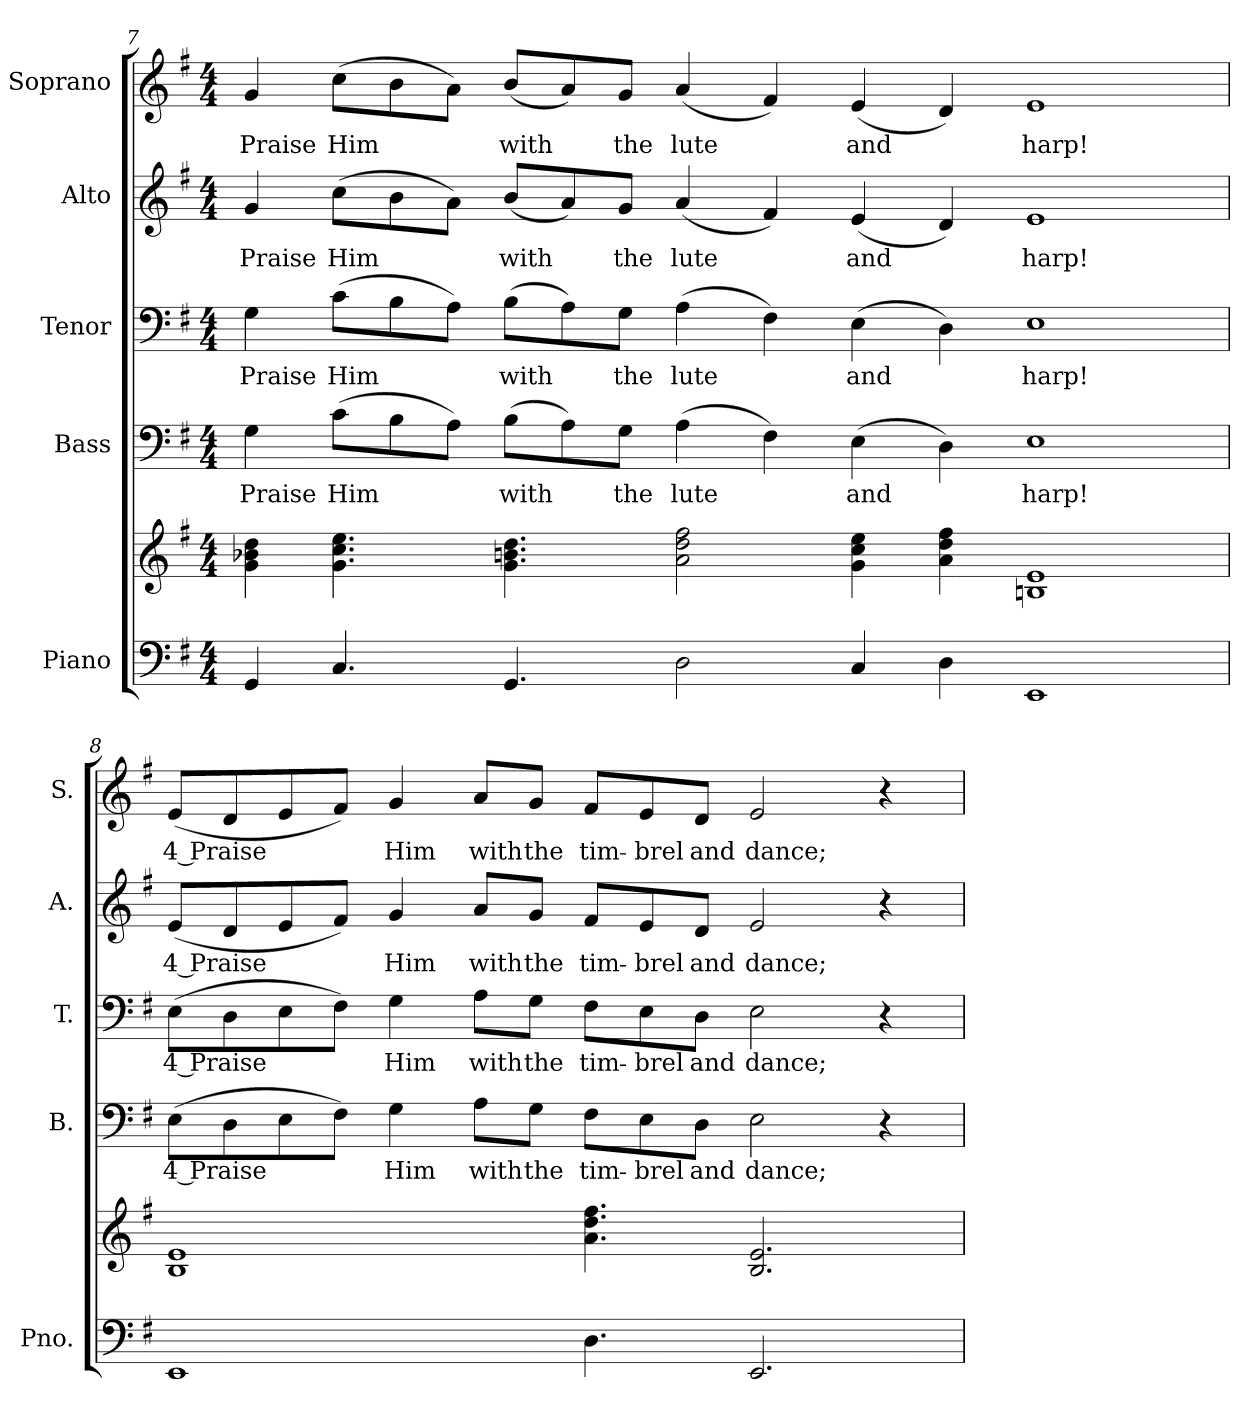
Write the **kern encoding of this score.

**kern	**kern	**kern	**text	**kern	**text	**kern	**text	**kern	**text
*part5	*part5	*part4	*part4	*part3	*part3	*part2	*part2	*part1	*part1
*staff6	*staff5	*staff4	*staff4	*staff3	*staff3	*staff2	*staff2	*staff1	*staff1
*I"Piano	*	*I"Bass	*	*I"Tenor	*	*I"Alto	*	*I"Soprano	*
*I'Pno.	*	*I'B.	*	*I'T.	*	*I'A.	*	*I'S.	*
!!LO:PB:g=z
*clefF4	*clefG2	*clefF4	*	*clefF4	*	*clefG2	*	*clefG2	*
*k[f#]	*k[f#]	*k[f#]	*	*k[f#]	*	*k[f#]	*	*k[f#]	*
*G:	*G:	*G:	*	*G:	*	*G:	*	*G:	*
*M4/4	*M4/4	*M4/4	*	*M4/4	*	*M4/4	*	*M4/4	*
=7	=7	=7	=7	=7	=7	=7	=7	=7	=7
!	!	!	!LO:LY:b:color=#000000	!	!	!	!	!	!
!	!	!	!	!	!LO:LY:b:color=#000000	!	!	!	!
!	!	!	!	!	!	!	!LO:LY:b:color=#000000	!	!
!	!	!	!	!	!	!	!	!	!LO:LY:b:color=#000000
4GGi/	4gi\ 4b-Xi 4ddi	4Gi\	Praise	4Gi\	Praise	4gi/	Praise	4gi/	Praise
!	!	!	!LO:LY:b:color=#000000	!	!	!	!	!	!
!	!	!	!	!	!LO:LY:b:color=#000000	!	!	!	!
!	!	!	!	!	!	!	!LO:LY:b:color=#000000	!	!
!	!	!	!	!	!	!	!	!	!LO:LY:b:color=#000000
4.Ci/	4.gi\ 4.cci 4.eei	(8ci\L	Him	(8ci\L	Him	(8cci\L	Him	(8cci\L	Him
.	.	8Bi\	.	8Bi\	.	8bi\	.	8bi\	.
.	.	8Ai\J)	.	8Ai\J)	.	8ai\J)	.	8ai\J)	.
!	!	!	!LO:LY:b:color=#000000	!	!	!	!	!	!
!	!	!	!	!	!LO:LY:b:color=#000000	!	!	!	!
!	!	!	!	!	!	!	!LO:LY:b:color=#000000	!	!
!	!	!	!	!	!	!	!	!	!LO:LY:b:color=#000000
4.GGi/	4.gi\ 4.bni 4.ddi	(8Bi\L	with	(8Bi\L	with	(8bi/L	with	(8bi/L	with
.	.	8Ai\)	.	8Ai\)	.	8ai/)	.	8ai/)	.
!	!	!	!LO:LY:b:color=#000000	!	!	!	!	!	!
!	!	!	!	!	!LO:LY:b:color=#000000	!	!	!	!
!	!	!	!	!	!	!	!LO:LY:b:color=#000000	!	!
!	!	!	!	!	!	!	!	!	!LO:LY:b:color=#000000
.	.	8Gi\J	the	8Gi\J	the	8gi/J	the	8gi/J	the
!	!	!	!LO:LY:b:color=#000000	!	!	!	!	!	!
!	!	!	!	!	!LO:LY:b:color=#000000	!	!	!	!
!	!	!	!	!	!	!	!LO:LY:b:color=#000000	!	!
!	!	!	!	!	!	!	!	!	!LO:LY:b:color=#000000
2Di\	2ai\ 2ddi 2ff#i	(4Ai\	lute	(4Ai\	lute	(4ai/	lute	(4ai/	lute
.	.	4F#i\)	.	4F#i\)	.	4f#i/)	.	4f#i/)	.
!	!	!	!LO:LY:b:color=#000000	!	!	!	!	!	!
!	!	!	!	!	!LO:LY:b:color=#000000	!	!	!	!
!	!	!	!	!	!	!	!LO:LY:b:color=#000000	!	!
!	!	!	!	!	!	!	!	!	!LO:LY:b:color=#000000
4Ci/	4gi\ 4cci 4eei	(4Ei\	and	(4Ei\	and	(4ei/	and	(4ei/	and
4Di\	4ai\ 4ddi 4ff#i	4Di\)	.	4Di\)	.	4di/)	.	4di/)	.
!	!	!	!LO:LY:b:color=#000000	!	!	!	!	!	!
!	!	!	!	!	!LO:LY:b:color=#000000	!	!	!	!
!	!	!	!	!	!	!	!LO:LY:b:color=#000000	!	!
!	!	!	!	!	!	!	!	!	!LO:LY:b:color=#000000
1EEi	1Bni 1ei	1Ei	harp!	1Ei	harp!	1ei	harp!	1ei	harp!
!!LO:PB:g=z
=8	=8	=8	=8	=8	=8	=8	=8	=8	=8
!	!	!	!LO:LY:b:color=#000000	!	!	!	!	!	!
!	!	!	!	!	!LO:LY:b:color=#000000	!	!	!	!
!	!	!	!	!	!	!	!LO:LY:b:color=#000000	!	!
!	!	!	!	!	!	!	!	!	!LO:LY:b:color=#000000
1EEi	1Bi 1ei	(8Ei\L	4 Praise	(8Ei\L	4 Praise	(8ei/L	4 Praise	(8ei/L	4 Praise
.	.	8Di\	.	8Di\	.	8di/	.	8di/	.
.	.	8Ei\	.	8Ei\	.	8ei/	.	8ei/	.
.	.	8F#i\J)	.	8F#i\J)	.	8f#i/J)	.	8f#i/J)	.
!	!	!	!LO:LY:b:color=#000000	!	!	!	!	!	!
!	!	!	!	!	!LO:LY:b:color=#000000	!	!	!	!
!	!	!	!	!	!	!	!LO:LY:b:color=#000000	!	!
!	!	!	!	!	!	!	!	!	!LO:LY:b:color=#000000
.	.	4Gi\	Him	4Gi\	Him	4gi/	Him	4gi/	Him
!	!	!	!LO:LY:b:color=#000000	!	!	!	!	!	!
!	!	!	!	!	!LO:LY:b:color=#000000	!	!	!	!
!	!	!	!	!	!	!	!LO:LY:b:color=#000000	!	!
!	!	!	!	!	!	!	!	!	!LO:LY:b:color=#000000
.	.	8Ai\L	with	8Ai\L	with	8ai/L	with	8ai/L	with
!	!	!	!LO:LY:b:color=#000000	!	!	!	!	!	!
!	!	!	!	!	!LO:LY:b:color=#000000	!	!	!	!
!	!	!	!	!	!	!	!LO:LY:b:color=#000000	!	!
!	!	!	!	!	!	!	!	!	!LO:LY:b:color=#000000
.	.	8Gi\J	the	8Gi\J	the	8gi/J	the	8gi/J	the
!	!	!	!LO:LY:b:color=#000000	!	!	!	!	!	!
!	!	!	!	!	!LO:LY:b:color=#000000	!	!	!	!
!	!	!	!	!	!	!	!LO:LY:b:color=#000000	!	!
!	!	!	!	!	!	!	!	!	!LO:LY:b:color=#000000
4.Di\	4.ai\ 4.ddi 4.ff#i	8F#i\L	tim-	8F#i\L	tim-	8f#i/L	tim-	8f#i/L	tim-
!	!	!	!LO:LY:b:color=#000000	!	!	!	!	!	!
!	!	!	!	!	!LO:LY:b:color=#000000	!	!	!	!
!	!	!	!	!	!	!	!LO:LY:b:color=#000000	!	!
!	!	!	!	!	!	!	!	!	!LO:LY:b:color=#000000
.	.	8Ei\	-brel	8Ei\	-brel	8ei/	-brel	8ei/	-brel
!	!	!	!LO:LY:b:color=#000000	!	!	!	!	!	!
!	!	!	!	!	!LO:LY:b:color=#000000	!	!	!	!
!	!	!	!	!	!	!	!LO:LY:b:color=#000000	!	!
!	!	!	!	!	!	!	!	!	!LO:LY:b:color=#000000
.	.	8Di\J	and	8Di\J	and	8di/J	and	8di/J	and
!	!	!	!LO:LY:b:color=#000000	!	!	!	!	!	!
!	!	!	!	!	!LO:LY:b:color=#000000	!	!	!	!
!	!	!	!	!	!	!	!LO:LY:b:color=#000000	!	!
!	!	!	!	!	!	!	!	!	!LO:LY:b:color=#000000
2.EEi/	2.Bi/ 2.ei	2Ei\	dance;	2Ei\	dance;	2ei/	dance;	2ei/	dance;
.	.	4r	.	4r	.	4r	.	4r	.
=	=	=	=	=	=	=	=	=	=
*-	*-	*-	*-	*-	*-	*-	*-	*-	*-
